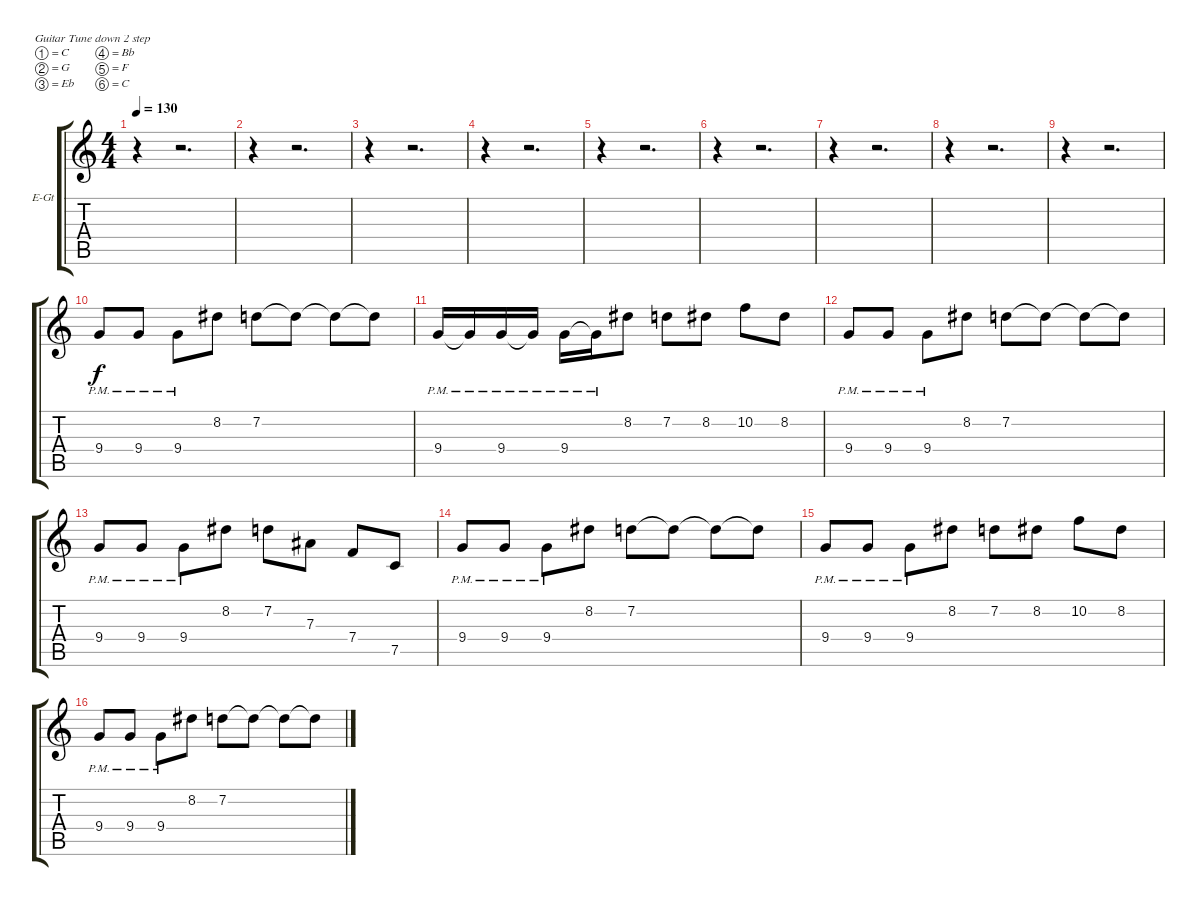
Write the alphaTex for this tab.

\defaultSystemsLayout 4
\bracketExtendMode groupsimilarinstruments
\firstSystemTrackNameOrientation horizontal
\otherSystemsTrackNameOrientation horizontal
\track ("Актава\\терция Л" "E-Gt") {instrument distortionguitar}
\staff {score tabs}
\tuning (C4 G3 Eb3 Bb2 F2 C2)
\ts (4 4)
\tempo 130
\clef g2
\ks c
r.4{dy f} r.2{d} |
r.4 r.2{d} |
r.4 r.2{d} |
r.4 r.2{d} |
r.4 r.2{d} |
r.4 r.2{d} |
r.4 r.2{d} |
r.4 r.2{d} |
r.4 r.2{d} |
9.4{pm}.8 9.4{pm}.8 9.4{pm}.8 8.2.8 7.2.8 7.2{t}.8 7.2{t}.8 7.2{t}.8 |
9.4{pm}.16 9.4{pm t}.16 9.4{pm}.16 9.4{pm t}.16 9.4{pm}.16 9.4{pm t}.16 8.2.8 7.2.8 8.2.8 10.2.8 8.2.8 |
9.4{pm}.8 9.4{pm}.8 9.4{pm}.8 8.2.8 7.2.8 7.2{t}.8 7.2{t}.8 7.2{t}.8 |
9.4{pm}.8 9.4{pm}.8 9.4{pm}.8 8.2.8 7.2.8 7.3.8 7.4.8 7.5.8 |
9.4{pm}.8 9.4{pm}.8 9.4{pm}.8 8.2.8 7.2.8 7.2{t}.8 7.2{t}.8 7.2{t}.8 |
9.4{pm}.8 9.4{pm}.8 9.4{pm}.8 8.2.8 7.2.8 8.2.8 10.2.8 8.2.8 |
9.4{pm}.8 9.4{pm}.8 9.4{pm}.8 8.2.8 7.2.8 7.2{t}.8 7.2{t}.8 7.2{t}.8
